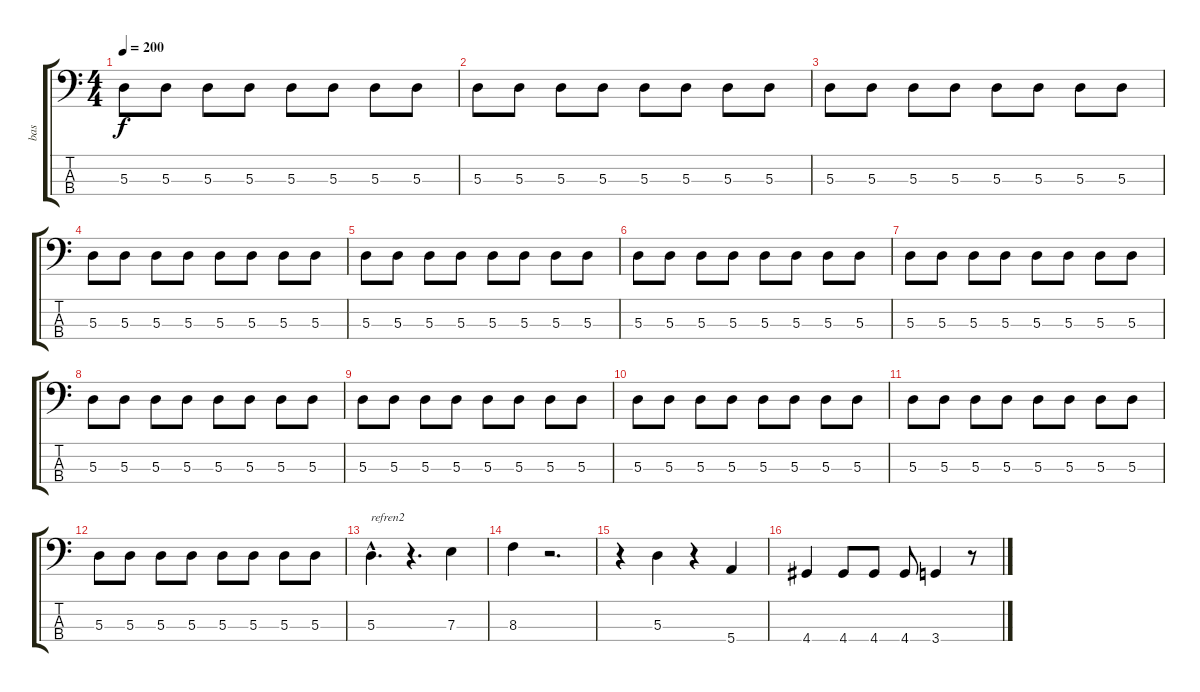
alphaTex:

\track ("bas" "bas") {instrument electricbassfinger}
\staff {score tabs}
\tuning (G2 D2 A1 E1) {hide}
\ts (4 4)
\tempo 200
\clef f4
\ks c
5.3.8{dy f} 5.3.8 5.3.8 5.3.8 5.3.8 5.3.8 5.3.8 5.3.8 |
5.3.8 5.3.8 5.3.8 5.3.8 5.3.8 5.3.8 5.3.8 5.3.8 |
5.3.8 5.3.8 5.3.8 5.3.8 5.3.8 5.3.8 5.3.8 5.3.8 |
5.3.8 5.3.8 5.3.8 5.3.8 5.3.8 5.3.8 5.3.8 5.3.8 |
5.3.8 5.3.8 5.3.8 5.3.8 5.3.8 5.3.8 5.3.8 5.3.8 |
5.3.8 5.3.8 5.3.8 5.3.8 5.3.8 5.3.8 5.3.8 5.3.8 |
5.3.8 5.3.8 5.3.8 5.3.8 5.3.8 5.3.8 5.3.8 5.3.8 |
5.3.8 5.3.8 5.3.8 5.3.8 5.3.8 5.3.8 5.3.8 5.3.8 |
5.3.8 5.3.8 5.3.8 5.3.8 5.3.8 5.3.8 5.3.8 5.3.8 |
5.3.8 5.3.8 5.3.8 5.3.8 5.3.8 5.3.8 5.3.8 5.3.8 |
5.3.8 5.3.8 5.3.8 5.3.8 5.3.8 5.3.8 5.3.8 5.3.8 |
5.3.8 5.3.8 5.3.8 5.3.8 5.3.8 5.3.8 5.3.8 5.3.8 |
5.3{hac}.4{d txt "refren2"} r.4{d} 7.3.4 |
8.3.4 r.2{d} |
r.4 5.3.4 r.4 5.4.4 |
4.4.4 4.4.8 4.4.8 4.4.8 3.4.4 r.8
